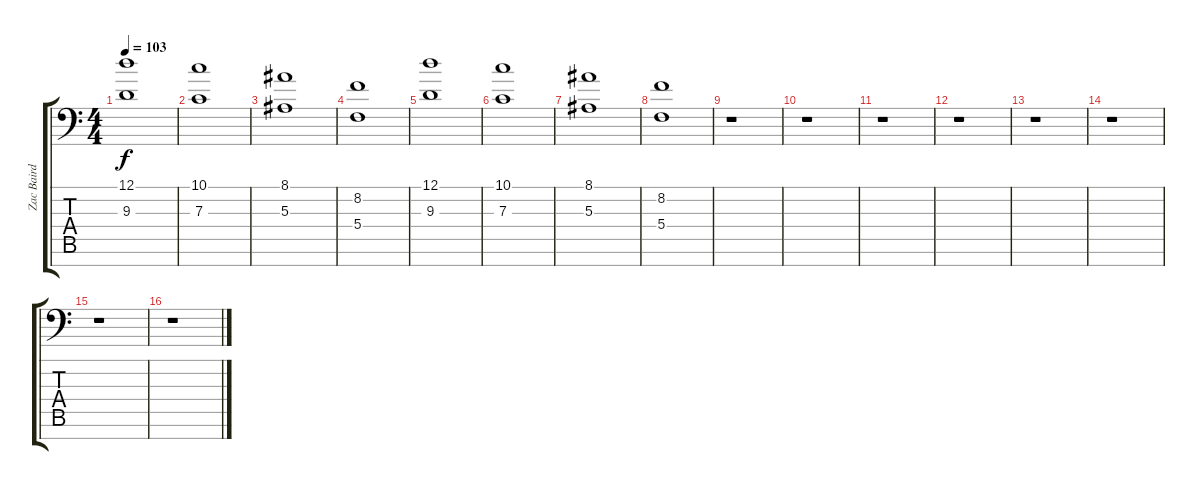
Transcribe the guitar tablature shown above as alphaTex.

\track ("Zac Baird" "Zac Baird") {instrument pad5bowed}
\staff {score tabs}
\tuning (D4 A3 F3 C3 G2 D2 A1) {hide}
\ts (4 4)
\tempo 103
\clef f4
\ks c
(12.1 9.3).1{dy f volume 10 instrument choiraahs} |
(10.1 7.3).1 |
(8.1 5.3).1 |
(8.2 5.4).1 |
(12.1 9.3).1 |
(10.1 7.3).1 |
(8.1 5.3).1 |
(8.2 5.4).1 |
r.1 |
r.1 |
r.1 |
r.1 |
r.1 |
r.1 |
r.1 |
r.1
